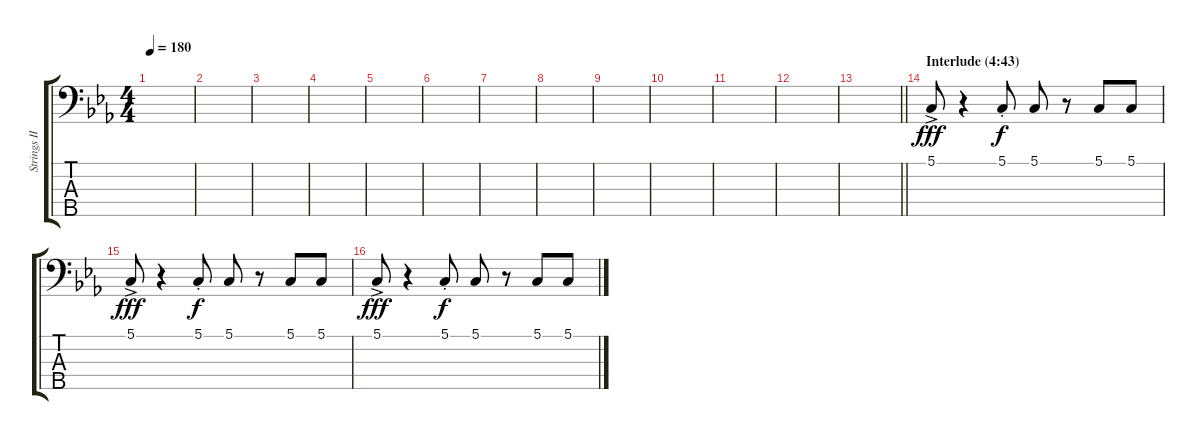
\track ("Strings III" "Strings II") {instrument stringensemble1}
\staff {score tabs}
\tuning (G2 D2 A1 E1 B0) {hide}
\ts (4 4)
\tempo 180
\clef f4
\ks eb
|
|
|
|
|
|
|
|
|
|
|
|
\barLineRight lightlight
|
\section ("" "Interlude (4:43)")
5.1{ac}.8{dy fff} r.4 5.1{st}.8{dy f} 5.1.8 r.8 5.1.8 5.1.8 |
5.1{ac}.8{dy fff} r.4 5.1{st}.8{dy f} 5.1.8 r.8 5.1.8 5.1.8 |
5.1{ac}.8{dy fff} r.4 5.1{st}.8{dy f} 5.1.8 r.8 5.1.8 5.1.8
